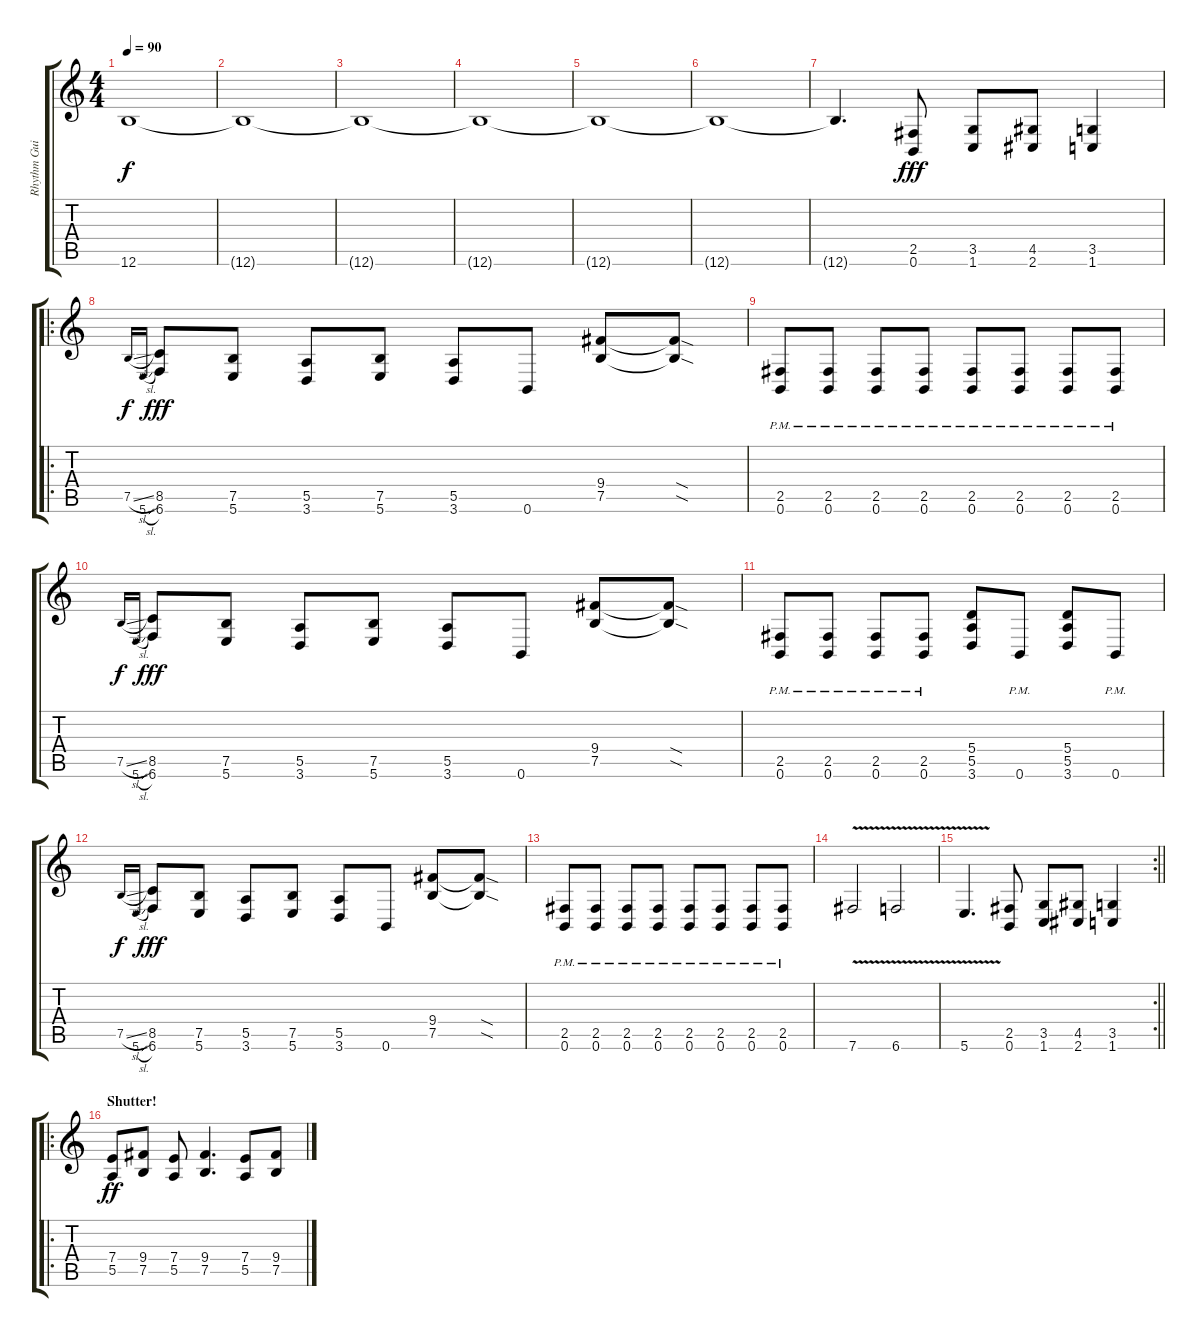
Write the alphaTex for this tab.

\track ("Rhythm Guitar" "Rhythm Gui") {instrument distortionguitar}
\staff {score tabs}
\tuning (B3 Gb3 D3 A2 E2 B1) {hide}
\ts (4 4)
\tempo 90
\clef g2
\ks c
12.6{t}.1{dy f} |
12.6{t}.1 |
12.6{t}.1 |
12.6{t}.1 |
12.6{t}.1 |
12.6{t}.1 |
12.6{t}.4{d} (2.5 0.6).8{dy fff instrument distortionguitar} (3.5 1.6).8 (4.5 2.6).8 (3.5 1.6).4 |
\ro
7.5{sl}.16{gr onbeat dy f} 5.6{sl}.16{gr onbeat} (8.5 6.6).8{dy fff} (7.5 5.6).8 (5.5 3.6).8 (7.5 5.6).8 (5.5 3.6).8 0.6.8 (9.4 7.5).8 (9.4{sod t} 7.5{sod t}).8 |
(2.5{pm} 0.6{pm}).8 (2.5{pm} 0.6{pm}).8 (2.5{pm} 0.6{pm}).8 (2.5{pm} 0.6{pm}).8 (2.5{pm} 0.6{pm}).8 (2.5{pm} 0.6{pm}).8 (2.5{pm} 0.6{pm}).8 (2.5{pm} 0.6{pm}).8 |
7.5{sl}.16{gr onbeat dy f} 5.6{sl}.16{gr onbeat} (8.5 6.6).8{dy fff} (7.5 5.6).8 (5.5 3.6).8 (7.5 5.6).8 (5.5 3.6).8 0.6.8 (9.4 7.5).8 (9.4{sod t} 7.5{sod t}).8 |
(2.5{pm} 0.6{pm}).8 (2.5{pm} 0.6{pm}).8 (2.5{pm} 0.6{pm}).8 (2.5{pm} 0.6{pm}).8 (5.4 5.5 3.6).8 0.6{pm}.8 (5.4 5.5 3.6).8 0.6{pm}.8 |
7.5{sl}.16{gr onbeat dy f} 5.6{sl}.16{gr onbeat} (8.5 6.6).8{dy fff} (7.5 5.6).8 (5.5 3.6).8 (7.5 5.6).8 (5.5 3.6).8 0.6.8 (9.4 7.5).8 (9.4{sod t} 7.5{sod t}).8 |
(2.5{pm} 0.6{pm}).8 (2.5{pm} 0.6{pm}).8 (2.5{pm} 0.6{pm}).8 (2.5{pm} 0.6{pm}).8 (2.5{pm} 0.6{pm}).8 (2.5{pm} 0.6{pm}).8 (2.5{pm} 0.6{pm}).8 (2.5{pm} 0.6{pm}).8 |
7.6{v}.2 6.6{v}.2 |
\rc 2
\barLineRight lightlight
5.6{v}.4{d} (2.5 0.6).8 (3.5 1.6).8 (4.5 2.6).8 (3.5 1.6).4 |
\ro
\section ("" "Shutter!")
(7.4 5.5).8{dy ff} (9.4 7.5).8 (7.4 5.5).8 (9.4 7.5).4{d} (7.4 5.5).8 (9.4 7.5).8
